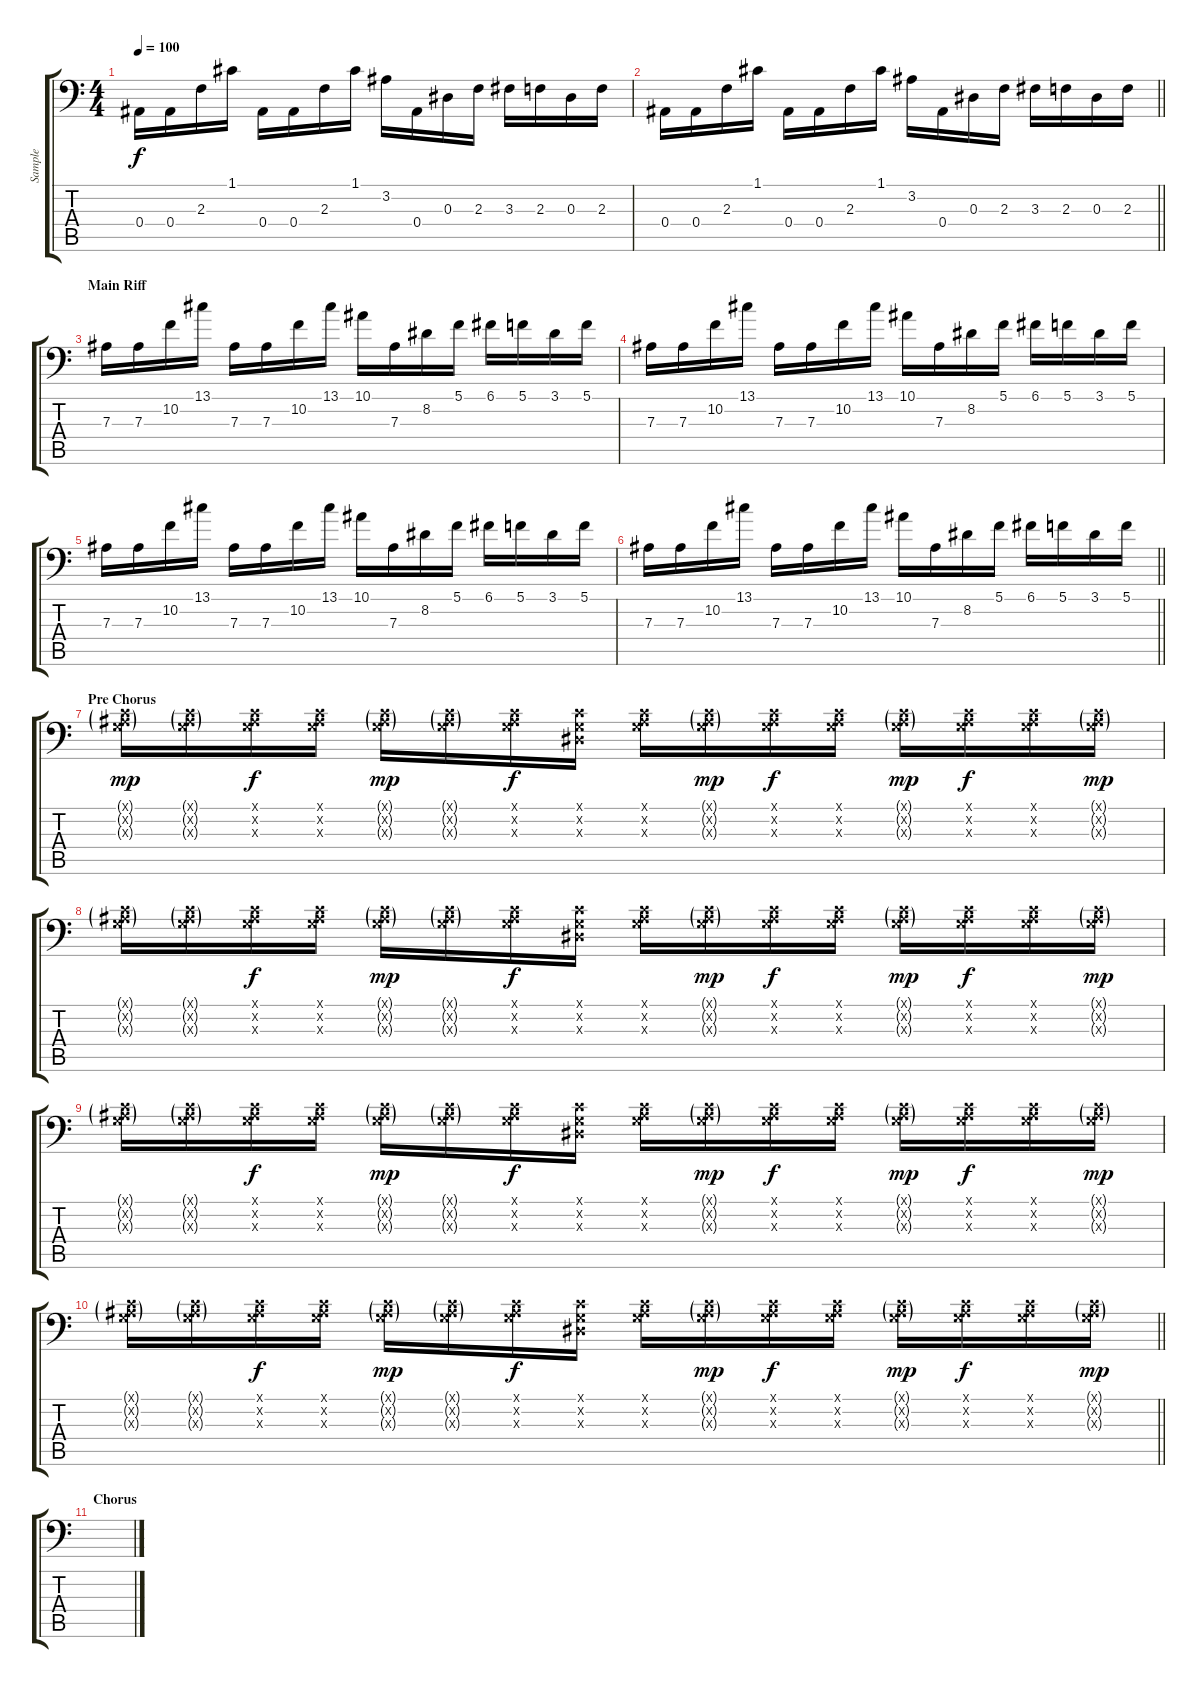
\track ("Sample" "Sample") {instrument lead1square}
\staff {score tabs}
\tuning (C4 G3 Eb3 Bb2 F2 Bb1) {hide}
\ts (4 4)
\tempo 100
\clef f4
\ks c
0.4.16{dy f} 0.4.16 2.3.16 1.1.16 0.4.16 0.4.16 2.3.16 1.1.16 3.2.16 0.4.16 0.3.16 2.3.16 3.3.16 2.3.16 0.3.16 2.3.16 |
\barLineRight lightlight
0.4.16 0.4.16 2.3.16 1.1.16 0.4.16 0.4.16 2.3.16 1.1.16 3.2.16 0.4.16 0.3.16 2.3.16 3.3.16 2.3.16 0.3.16 2.3.16 |
\section ("" "Main Riff")
7.3.16{volume 9 instrument lead2sawtooth} 7.3.16 10.2.16 13.1.16 7.3.16 7.3.16 10.2.16 13.1.16 10.1.16 7.3.16 8.2.16 5.1.16 6.1.16 5.1.16 3.1.16 5.1.16 |
7.3.16{volume 9 instrument lead2sawtooth} 7.3.16 10.2.16 13.1.16 7.3.16 7.3.16 10.2.16 13.1.16 10.1.16 7.3.16 8.2.16 5.1.16 6.1.16 5.1.16 3.1.16 5.1.16 |
7.3.16{volume 9 instrument lead2sawtooth} 7.3.16 10.2.16 13.1.16 7.3.16 7.3.16 10.2.16 13.1.16 10.1.16 7.3.16 8.2.16 5.1.16 6.1.16 5.1.16 3.1.16 5.1.16 |
\barLineRight lightlight
7.3.16{volume 9 instrument lead2sawtooth} 7.3.16 10.2.16 13.1.16 7.3.16 7.3.16 10.2.16 13.1.16 10.1.16 7.3.16 8.2.16 5.1.16 6.1.16 5.1.16 3.1.16 5.1.16 |
\section ("" "Pre Chorus")
(0.1{g x} 0.2{g x} 7.3{g x}).16{dy mp volume 6} (0.1{g x} 0.2{g x} 7.3{g x}).16 (0.1{x} 0.2{x} 7.3{x}).16{dy f} (0.1{x} 0.2{x} 7.3{x}).16 (0.1{g x} 0.2{g x} 7.3{g x}).16{dy mp} (0.1{g x} 0.2{g x} 7.3{g x}).16 (0.1{x} 0.2{x} 7.3{x}).16{dy f} (0.1{x} 0.2{x} 0.3{x}).16 (0.1{x} 0.2{x} 7.3{x}).16 (0.1{g x} 0.2{g x} 7.3{g x}).16{dy mp} (0.1{x} 0.2{x} 7.3{x}).16{dy f} (0.1{x} 0.2{x} 7.3{x}).16 (0.1{g x} 0.2{g x} 7.3{g x}).16{dy mp} (0.1{x} 0.2{x} 7.3{x}).16{dy f} (0.1{x} 0.2{x} 7.3{x}).16 (0.1{g x} 0.2{g x} 7.3{g x}).16{dy mp} |
(0.1{g x} 0.2{g x} 7.3{g x}).16 (0.1{g x} 0.2{g x} 7.3{g x}).16 (0.1{x} 0.2{x} 7.3{x}).16{dy f} (0.1{x} 0.2{x} 7.3{x}).16 (0.1{g x} 0.2{g x} 7.3{g x}).16{dy mp} (0.1{g x} 0.2{g x} 7.3{g x}).16 (0.1{x} 0.2{x} 7.3{x}).16{dy f} (0.1{x} 0.2{x} 0.3{x}).16 (0.1{x} 0.2{x} 7.3{x}).16 (0.1{g x} 0.2{g x} 7.3{g x}).16{dy mp} (0.1{x} 0.2{x} 7.3{x}).16{dy f} (0.1{x} 0.2{x} 7.3{x}).16 (0.1{g x} 0.2{g x} 7.3{g x}).16{dy mp} (0.1{x} 0.2{x} 7.3{x}).16{dy f} (0.1{x} 0.2{x} 7.3{x}).16 (0.1{g x} 0.2{g x} 7.3{g x}).16{dy mp} |
(0.1{g x} 0.2{g x} 7.3{g x}).16 (0.1{g x} 0.2{g x} 7.3{g x}).16 (0.1{x} 0.2{x} 7.3{x}).16{dy f} (0.1{x} 0.2{x} 7.3{x}).16 (0.1{g x} 0.2{g x} 7.3{g x}).16{dy mp} (0.1{g x} 0.2{g x} 7.3{g x}).16 (0.1{x} 0.2{x} 7.3{x}).16{dy f} (0.1{x} 0.2{x} 0.3{x}).16 (0.1{x} 0.2{x} 7.3{x}).16 (0.1{g x} 0.2{g x} 7.3{g x}).16{dy mp} (0.1{x} 0.2{x} 7.3{x}).16{dy f} (0.1{x} 0.2{x} 7.3{x}).16 (0.1{g x} 0.2{g x} 7.3{g x}).16{dy mp} (0.1{x} 0.2{x} 7.3{x}).16{dy f} (0.1{x} 0.2{x} 7.3{x}).16 (0.1{g x} 0.2{g x} 7.3{g x}).16{dy mp} |
\barLineRight lightlight
(0.1{g x} 0.2{g x} 7.3{g x}).16 (0.1{g x} 0.2{g x} 7.3{g x}).16 (0.1{x} 0.2{x} 7.3{x}).16{dy f} (0.1{x} 0.2{x} 7.3{x}).16 (0.1{g x} 0.2{g x} 7.3{g x}).16{dy mp} (0.1{g x} 0.2{g x} 7.3{g x}).16 (0.1{x} 0.2{x} 7.3{x}).16{dy f} (0.1{x} 0.2{x} 0.3{x}).16 (0.1{x} 0.2{x} 7.3{x}).16 (0.1{g x} 0.2{g x} 7.3{g x}).16{dy mp} (0.1{x} 0.2{x} 7.3{x}).16{dy f} (0.1{x} 0.2{x} 7.3{x}).16 (0.1{g x} 0.2{g x} 7.3{g x}).16{dy mp} (0.1{x} 0.2{x} 7.3{x}).16{dy f} (0.1{x} 0.2{x} 7.3{x}).16 (0.1{g x} 0.2{g x} 7.3{g x}).16{dy mp} |
\section ("" "Chorus")
